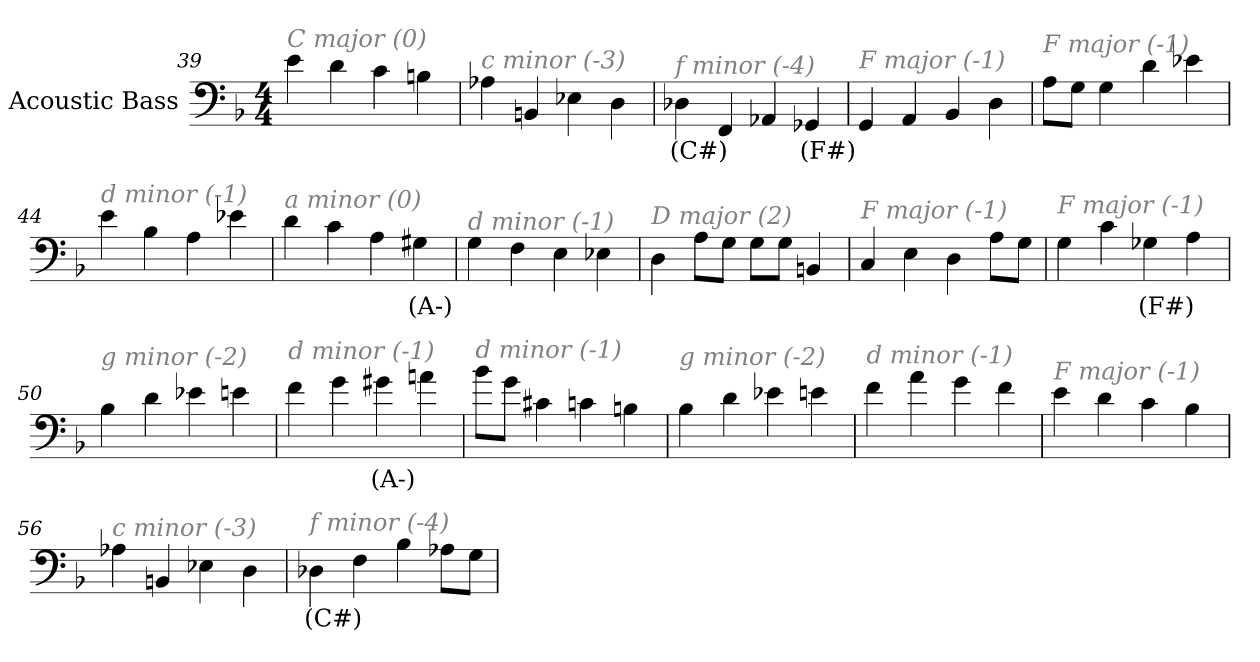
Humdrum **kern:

**kern	**text
*part1	*part1
*staff1	*staff1
*I"Acoustic Bass	*
*clefF4	*
*ITrd7c12	*
*k[b-]	*
*F:	*
*M4/4	*
=39	=39
!LO:TX:i:color=#808080:t=C major (0)	!
4E	.
4D	.
4C	.
4BBn	.
=40	=40
!LO:TX:i:color=#808080:t=c minor (-3)	!
4AA-X	.
4BBBn	.
4EE-X	.
4DD	.
=41	=41
!LO:TX:i:color=#808080:t=f minor (-4)	!
4DD-Xi	(C#)
4FFF	.
4AAA-X	.
4GGG-Xi	(F#)
=42	=42
!LO:TX:i:color=#808080:t=F major (-1)	!
4GGG	.
4AAA	.
4BBB-	.
4DD	.
=43	=43
!LO:TX:i:color=#808080:t=F major (-1)	!
8AAL	.
8GGJ	.
4GG	.
4D	.
4E-X	.
=44	=44
!LO:TX:i:color=#808080:t=d minor (-1)	!
4E	.
4BB-	.
4AA	.
4E-X	.
=45	=45
!LO:TX:i:color=#808080:t=a minor (0)	!
4D	.
4C	.
4AA	.
4GG#Xi	(A-)
=46	=46
!LO:TX:i:color=#808080:t=d minor (-1)	!
4GG	.
4FF	.
4EE	.
4EE-X	.
=47	=47
!LO:TX:i:color=#808080:t=D major (2)	!
4DD	.
8AAL	.
8GGJ	.
8GGL	.
8GGJ	.
4BBBn	.
=48	=48
!LO:TX:i:color=#808080:t=F major (-1)	!
4CC	.
4EE	.
4DD	.
8AAL	.
8GGJ	.
=49	=49
!LO:TX:i:color=#808080:t=F major (-1)	!
4GG	.
4C	.
4GG-Xi	(F#)
4AA	.
=50	=50
!LO:TX:i:color=#808080:t=g minor (-2)	!
4BB-	.
4D	.
4E-X	.
4En	.
=51	=51
!LO:TX:i:color=#808080:t=d minor (-1)	!
4F	.
4G	.
4G#Xi	(A-)
4An	.
=52	=52
!LO:TX:i:color=#808080:t=d minor (-1)	!
8B-L	.
8GJ	.
4C#X	.
4Cn	.
4BBn	.
=53	=53
!LO:TX:i:color=#808080:t=g minor (-2)	!
4BB-	.
4D	.
4E-X	.
4En	.
=54	=54
!LO:TX:i:color=#808080:t=d minor (-1)	!
4F	.
4A	.
4G	.
4F	.
=55	=55
!LO:TX:i:color=#808080:t=F major (-1)	!
4E	.
4D	.
4C	.
4BB-	.
=56	=56
!LO:TX:i:color=#808080:t=c minor (-3)	!
4AA-X	.
4BBBn	.
4EE-X	.
4DD	.
=57	=57
!LO:TX:i:color=#808080:t=f minor (-4)	!
4DD-Xi	(C#)
4FF	.
4BB-	.
8AA-XL	.
8GGJ	.
=	=
*-	*-
